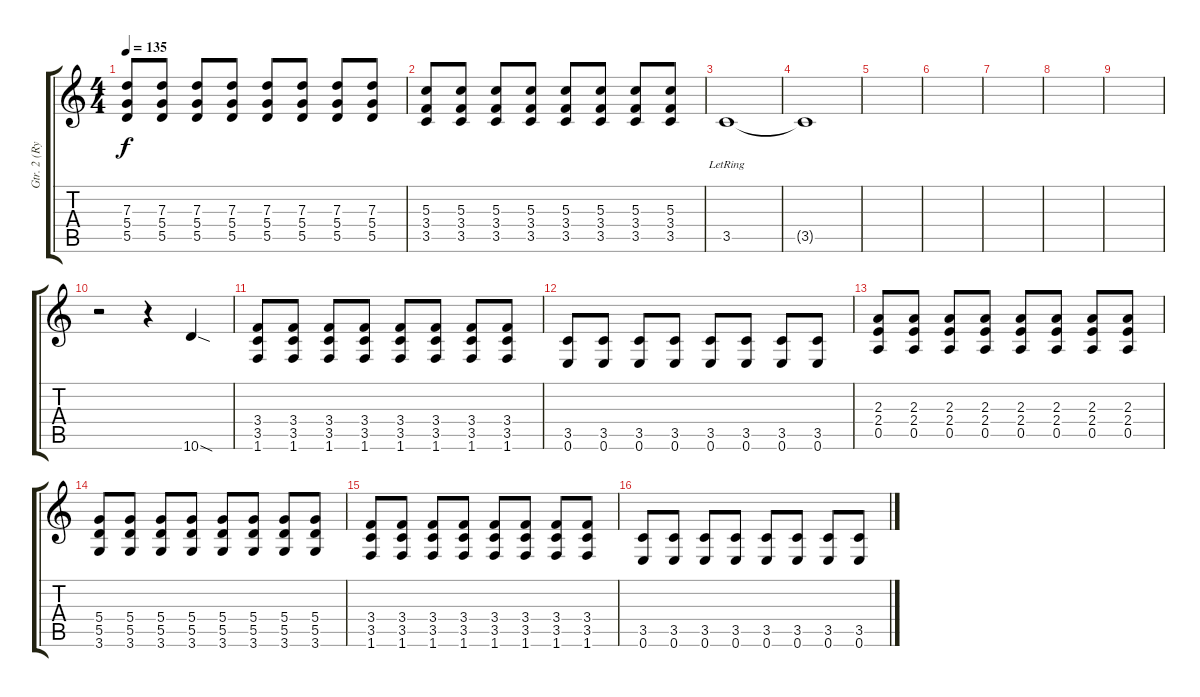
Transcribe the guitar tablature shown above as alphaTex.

\track ("Gtr. 2 (Ryan mendez)" "Gtr. 2 (Ry") {instrument acousticguitarsteel}
\staff {score tabs}
\tuning (E4 B3 G3 D3 A2 E2) {hide}
\ts (4 4)
\tempo 135
\clef g2
\ks c
(7.3 5.4 5.5).8{dy f} (7.3 5.4 5.5).8 (7.3 5.4 5.5).8 (7.3 5.4 5.5).8 (7.3 5.4 5.5).8 (7.3 5.4 5.5).8 (7.3 5.4 5.5).8 (7.3 5.4 5.5).8 |
(5.3 3.4 3.5).8 (5.3 3.4 3.5).8 (5.3 3.4 3.5).8 (5.3 3.4 3.5).8 (5.3 3.4 3.5).8 (5.3 3.4 3.5).8 (5.3 3.4 3.5).8 (5.3 3.4 3.5).8 |
3.5{lr}.1 |
3.5{t}.1 |
|
|
|
|
|
r.2 r.4 10.6{sod}.4 |
(3.4 3.5 1.6).8 (3.4 3.5 1.6).8 (3.4 3.5 1.6).8 (3.4 3.5 1.6).8 (3.4 3.5 1.6).8 (3.4 3.5 1.6).8 (3.4 3.5 1.6).8 (3.4 3.5 1.6).8 |
(3.5 0.6).8 (3.5 0.6).8 (3.5 0.6).8 (3.5 0.6).8 (3.5 0.6).8 (3.5 0.6).8 (3.5 0.6).8 (3.5 0.6).8 |
(2.3 2.4 0.5).8 (2.3 2.4 0.5).8 (2.3 2.4 0.5).8 (2.3 2.4 0.5).8 (2.3 2.4 0.5).8 (2.3 2.4 0.5).8 (2.3 2.4 0.5).8 (2.3 2.4 0.5).8 |
(5.4 5.5 3.6).8 (5.4 5.5 3.6).8 (5.4 5.5 3.6).8 (5.4 5.5 3.6).8 (5.4 5.5 3.6).8 (5.4 5.5 3.6).8 (5.4 5.5 3.6).8 (5.4 5.5 3.6).8 |
(3.4 3.5 1.6).8 (3.4 3.5 1.6).8 (3.4 3.5 1.6).8 (3.4 3.5 1.6).8 (3.4 3.5 1.6).8 (3.4 3.5 1.6).8 (3.4 3.5 1.6).8 (3.4 3.5 1.6).8 |
(3.5 0.6).8 (3.5 0.6).8 (3.5 0.6).8 (3.5 0.6).8 (3.5 0.6).8 (3.5 0.6).8 (3.5 0.6).8 (3.5 0.6).8
